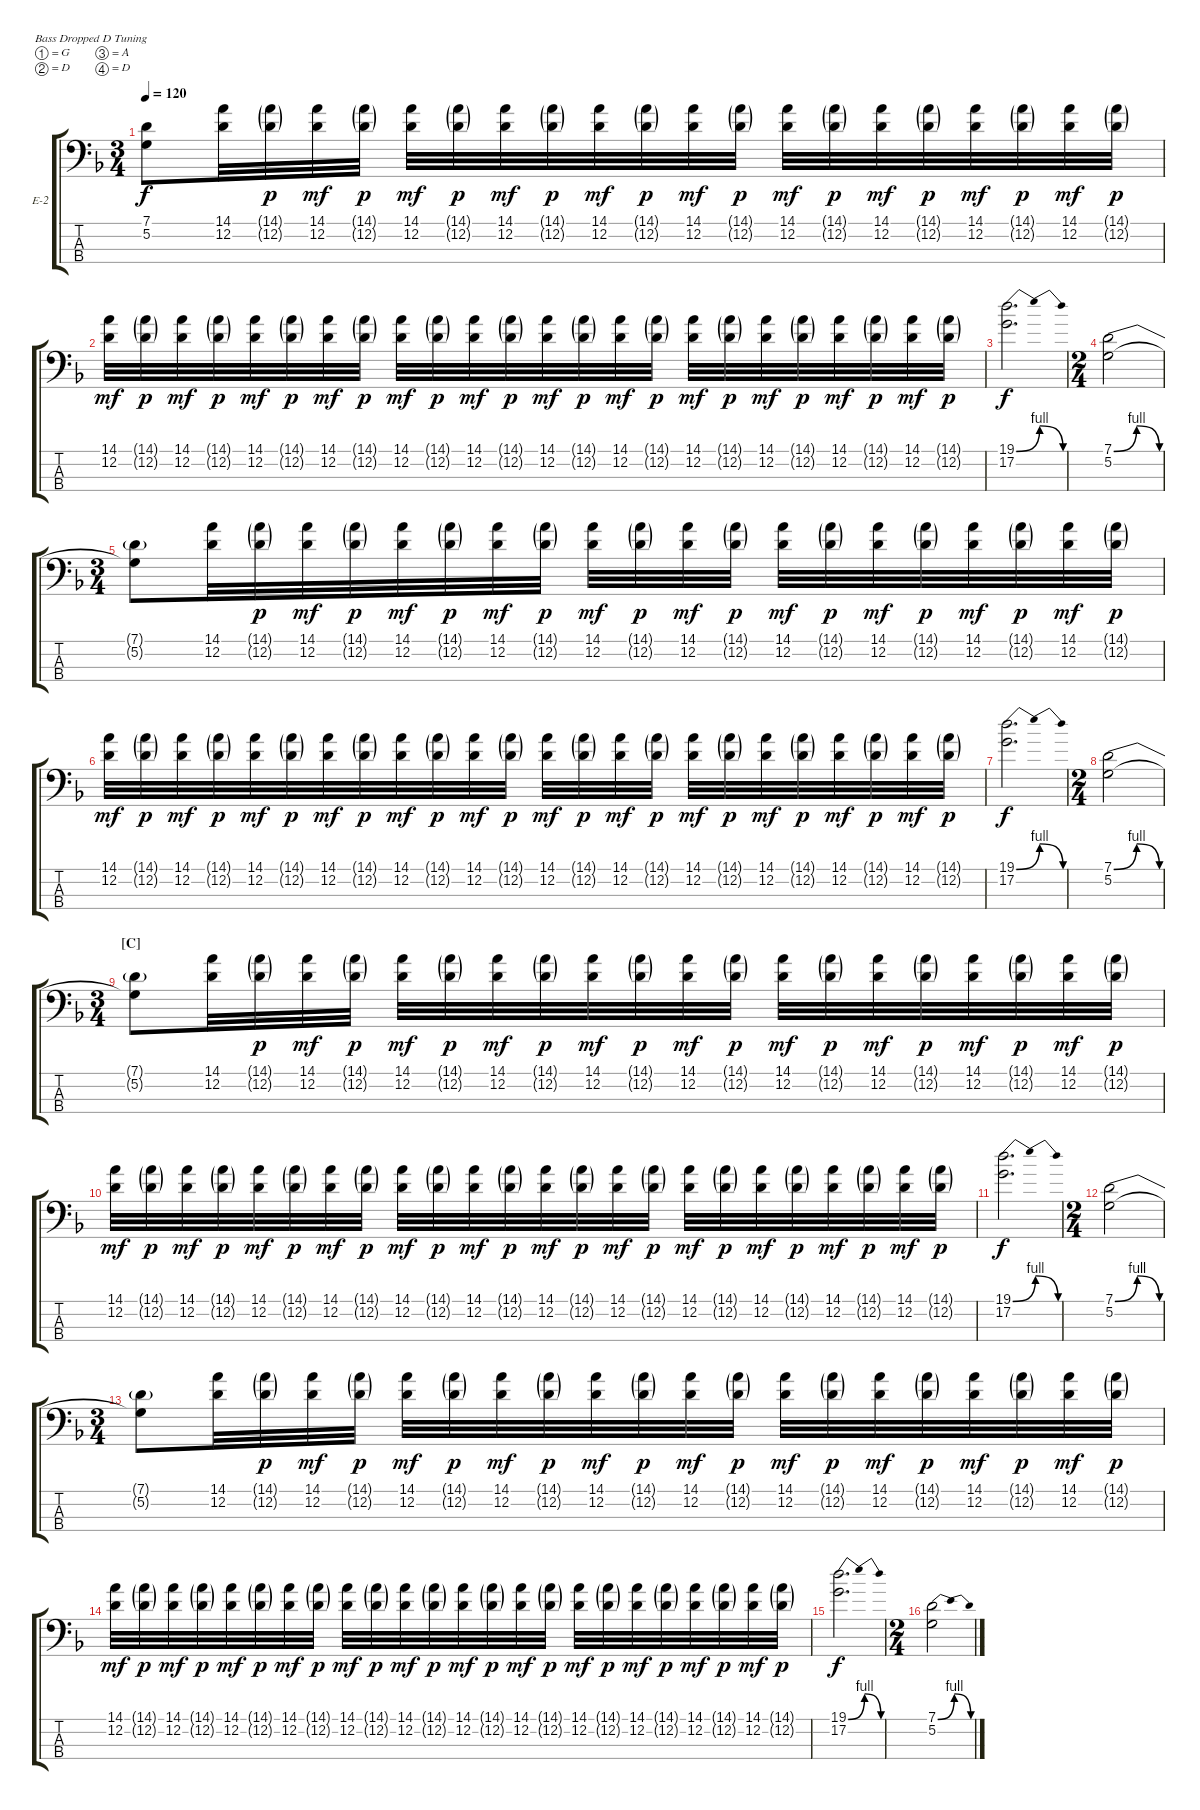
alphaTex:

\defaultSystemsLayout 4
\bracketExtendMode groupsimilarinstruments
\firstSystemTrackNameOrientation horizontal
\otherSystemsTrackNameOrientation horizontal
\track ("Effect 2" "E-2") {instrument electricbassfinger}
\staff {score tabs}
\tuning (G2 D2 A1 D1)
\ts (3 4)
\tempo 120
\clef f4
\ks f
(7.1{t} 5.2{t}).8{dy f} (12.2 14.1).32 (12.2{g} 14.1{g}).32{dy p} (12.2 14.1).32{dy mf} (12.2{g} 14.1{g}).32{dy p} (12.2 14.1).32{dy mf} (12.2{g} 14.1{g}).32{dy p} (12.2 14.1).32{dy mf} (12.2{g} 14.1{g}).32{dy p} (12.2 14.1).32{dy mf} (12.2{g} 14.1{g}).32{dy p} (12.2 14.1).32{dy mf} (12.2{g} 14.1{g}).32{dy p} (12.2 14.1).32{dy mf} (12.2{g} 14.1{g}).32{dy p} (12.2 14.1).32{dy mf} (12.2{g} 14.1{g}).32{dy p} (12.2 14.1).32{dy mf} (12.2{g} 14.1{g}).32{dy p} (12.2 14.1).32{dy mf} (12.2{g} 14.1{g}).32{dy p} |
(12.2 14.1).32{dy mf} (12.2{g} 14.1{g}).32{dy p} (12.2 14.1).32{dy mf} (12.2{g} 14.1{g}).32{dy p} (12.2 14.1).32{dy mf} (12.2{g} 14.1{g}).32{dy p} (12.2 14.1).32{dy mf} (12.2{g} 14.1{g}).32{dy p} (12.2 14.1).32{dy mf} (12.2{g} 14.1{g}).32{dy p} (12.2 14.1).32{dy mf} (12.2{g} 14.1{g}).32{dy p} (12.2 14.1).32{dy mf} (12.2{g} 14.1{g}).32{dy p} (12.2 14.1).32{dy mf} (12.2{g} 14.1{g}).32{dy p} (12.2 14.1).32{dy mf} (12.2{g} 14.1{g}).32{dy p} (12.2 14.1).32{dy mf} (12.2{g} 14.1{g}).32{dy p} (12.2 14.1).32{dy mf} (12.2{g} 14.1{g}).32{dy p} (12.2 14.1).32{dy mf} (12.2{g} 14.1{g}).32{dy p} |
(19.1{be (bendrelease 2.4 0 6 4 30.599999999999998 4 35.4 0)} 17.2).2{d dy f} |
\ts (2 4)
(7.1{be (bendrelease 5.3999999999999995 0 10.2 4 40.8 4 59.4 0)} 5.2).2 |
\ts (3 4)
\beaming (8 3 1 2)
(7.1{t} 5.2{t}).8 (12.2 14.1).32 (12.2{g} 14.1{g}).32{dy p} (12.2 14.1).32{dy mf} (12.2{g} 14.1{g}).32{dy p} (12.2 14.1).32{dy mf} (12.2{g} 14.1{g}).32{dy p} (12.2 14.1).32{dy mf} (12.2{g} 14.1{g}).32{dy p} (12.2 14.1).32{dy mf} (12.2{g} 14.1{g}).32{dy p} (12.2 14.1).32{dy mf} (12.2{g} 14.1{g}).32{dy p} (12.2 14.1).32{dy mf} (12.2{g} 14.1{g}).32{dy p} (12.2 14.1).32{dy mf} (12.2{g} 14.1{g}).32{dy p} (12.2 14.1).32{dy mf} (12.2{g} 14.1{g}).32{dy p} (12.2 14.1).32{dy mf} (12.2{g} 14.1{g}).32{dy p} |
(12.2 14.1).32{dy mf} (12.2{g} 14.1{g}).32{dy p} (12.2 14.1).32{dy mf} (12.2{g} 14.1{g}).32{dy p} (12.2 14.1).32{dy mf} (12.2{g} 14.1{g}).32{dy p} (12.2 14.1).32{dy mf} (12.2{g} 14.1{g}).32{dy p} (12.2 14.1).32{dy mf} (12.2{g} 14.1{g}).32{dy p} (12.2 14.1).32{dy mf} (12.2{g} 14.1{g}).32{dy p} (12.2 14.1).32{dy mf} (12.2{g} 14.1{g}).32{dy p} (12.2 14.1).32{dy mf} (12.2{g} 14.1{g}).32{dy p} (12.2 14.1).32{dy mf} (12.2{g} 14.1{g}).32{dy p} (12.2 14.1).32{dy mf} (12.2{g} 14.1{g}).32{dy p} (12.2 14.1).32{dy mf} (12.2{g} 14.1{g}).32{dy p} (12.2 14.1).32{dy mf} (12.2{g} 14.1{g}).32{dy p} |
(19.1{be (bendrelease 2.4 0 6 4 30.599999999999998 4 35.4 0)} 17.2).2{d dy f} |
\ts (2 4)
\beaming (8 2 2)
(7.1{be (bendrelease 5.3999999999999995 0 10.2 4 40.8 4 59.4 0)} 5.2).2 |
\ts (3 4)
\section ("C" "")
(7.1{t} 5.2{t}).8 (12.2 14.1).32 (12.2{g} 14.1{g}).32{dy p} (12.2 14.1).32{dy mf} (12.2{g} 14.1{g}).32{dy p} (12.2 14.1).32{dy mf} (12.2{g} 14.1{g}).32{dy p} (12.2 14.1).32{dy mf} (12.2{g} 14.1{g}).32{dy p} (12.2 14.1).32{dy mf} (12.2{g} 14.1{g}).32{dy p} (12.2 14.1).32{dy mf} (12.2{g} 14.1{g}).32{dy p} (12.2 14.1).32{dy mf} (12.2{g} 14.1{g}).32{dy p} (12.2 14.1).32{dy mf} (12.2{g} 14.1{g}).32{dy p} (12.2 14.1).32{dy mf} (12.2{g} 14.1{g}).32{dy p} (12.2 14.1).32{dy mf} (12.2{g} 14.1{g}).32{dy p} |
(12.2 14.1).32{dy mf} (12.2{g} 14.1{g}).32{dy p} (12.2 14.1).32{dy mf} (12.2{g} 14.1{g}).32{dy p} (12.2 14.1).32{dy mf} (12.2{g} 14.1{g}).32{dy p} (12.2 14.1).32{dy mf} (12.2{g} 14.1{g}).32{dy p} (12.2 14.1).32{dy mf} (12.2{g} 14.1{g}).32{dy p} (12.2 14.1).32{dy mf} (12.2{g} 14.1{g}).32{dy p} (12.2 14.1).32{dy mf} (12.2{g} 14.1{g}).32{dy p} (12.2 14.1).32{dy mf} (12.2{g} 14.1{g}).32{dy p} (12.2 14.1).32{dy mf} (12.2{g} 14.1{g}).32{dy p} (12.2 14.1).32{dy mf} (12.2{g} 14.1{g}).32{dy p} (12.2 14.1).32{dy mf} (12.2{g} 14.1{g}).32{dy p} (12.2 14.1).32{dy mf} (12.2{g} 14.1{g}).32{dy p} |
(19.1{be (bendrelease 2.4 0 6 4 30.599999999999998 4 35.4 0)} 17.2).2{d dy f} |
\ts (2 4)
(7.1{be (bendrelease 5.3999999999999995 0 10.2 4 40.8 4 59.4 0)} 5.2).2 |
\ts (3 4)
(7.1{t} 5.2{t}).8 (12.2 14.1).32 (12.2{g} 14.1{g}).32{dy p} (12.2 14.1).32{dy mf} (12.2{g} 14.1{g}).32{dy p} (12.2 14.1).32{dy mf} (12.2{g} 14.1{g}).32{dy p} (12.2 14.1).32{dy mf} (12.2{g} 14.1{g}).32{dy p} (12.2 14.1).32{dy mf} (12.2{g} 14.1{g}).32{dy p} (12.2 14.1).32{dy mf} (12.2{g} 14.1{g}).32{dy p} (12.2 14.1).32{dy mf} (12.2{g} 14.1{g}).32{dy p} (12.2 14.1).32{dy mf} (12.2{g} 14.1{g}).32{dy p} (12.2 14.1).32{dy mf} (12.2{g} 14.1{g}).32{dy p} (12.2 14.1).32{dy mf} (12.2{g} 14.1{g}).32{dy p} |
(12.2 14.1).32{dy mf} (12.2{g} 14.1{g}).32{dy p} (12.2 14.1).32{dy mf} (12.2{g} 14.1{g}).32{dy p} (12.2 14.1).32{dy mf} (12.2{g} 14.1{g}).32{dy p} (12.2 14.1).32{dy mf} (12.2{g} 14.1{g}).32{dy p} (12.2 14.1).32{dy mf} (12.2{g} 14.1{g}).32{dy p} (12.2 14.1).32{dy mf} (12.2{g} 14.1{g}).32{dy p} (12.2 14.1).32{dy mf} (12.2{g} 14.1{g}).32{dy p} (12.2 14.1).32{dy mf} (12.2{g} 14.1{g}).32{dy p} (12.2 14.1).32{dy mf} (12.2{g} 14.1{g}).32{dy p} (12.2 14.1).32{dy mf} (12.2{g} 14.1{g}).32{dy p} (12.2 14.1).32{dy mf} (12.2{g} 14.1{g}).32{dy p} (12.2 14.1).32{dy mf} (12.2{g} 14.1{g}).32{dy p} |
(19.1{be (bendrelease 2.4 0 6 4 30.599999999999998 4 35.4 0)} 17.2).2{d dy f} |
\ts (2 4)
(7.1{be (bendrelease 5.3999999999999995 0 10.2 4 40.8 4 59.4 0)} 5.2).2
